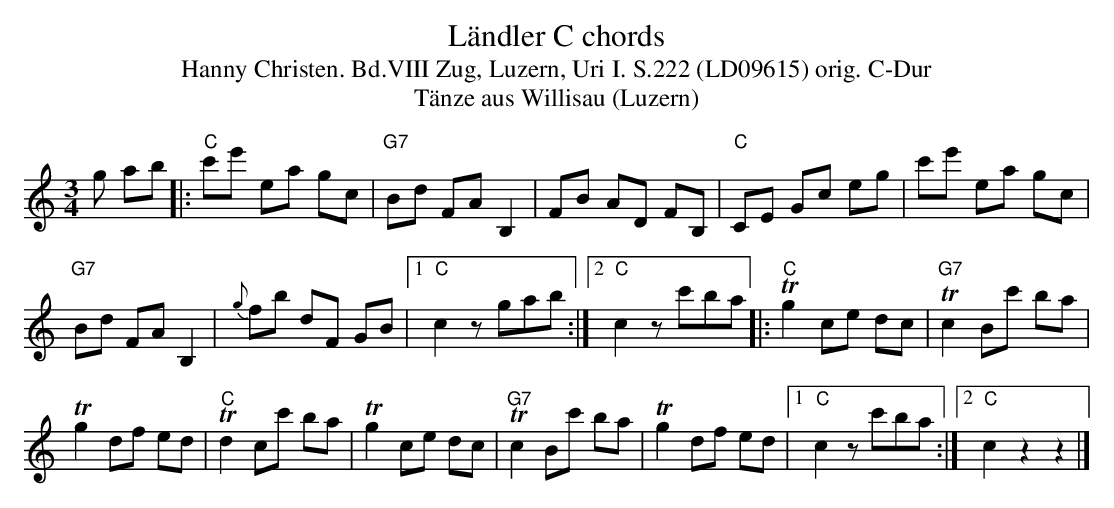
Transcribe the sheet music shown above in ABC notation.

X:1
T: Ländler C chords
T:Hanny Christen. Bd.VIII Zug, Luzern, Uri I. S.222 (LD09615) orig. C-Dur
T: T\"anze aus Willisau (Luzern)
M:3/4
L:1/8
K:C %%MIDI gchordon
g ab |: "C"c'e' ea gc | "G7"Bd FA B,2 | FB AD FB, | "C"CE Gc eg | c'e' ea gc |
"G7"Bd FA B,2 | {g}fb dF GB |1 "C"c2zgab :|2 "C"c2 zc'ba |: "C"Tg2 ce dc | "G7"Tc2 Bc' ba |
Tg2 df ed | "C"Td2 cc' ba | Tg2 ce dc | "G7"Tc2 Bc' ba | Tg2 df ed |1 "C"c2 zc'ba :|2 "C"c2z2z2 |]
